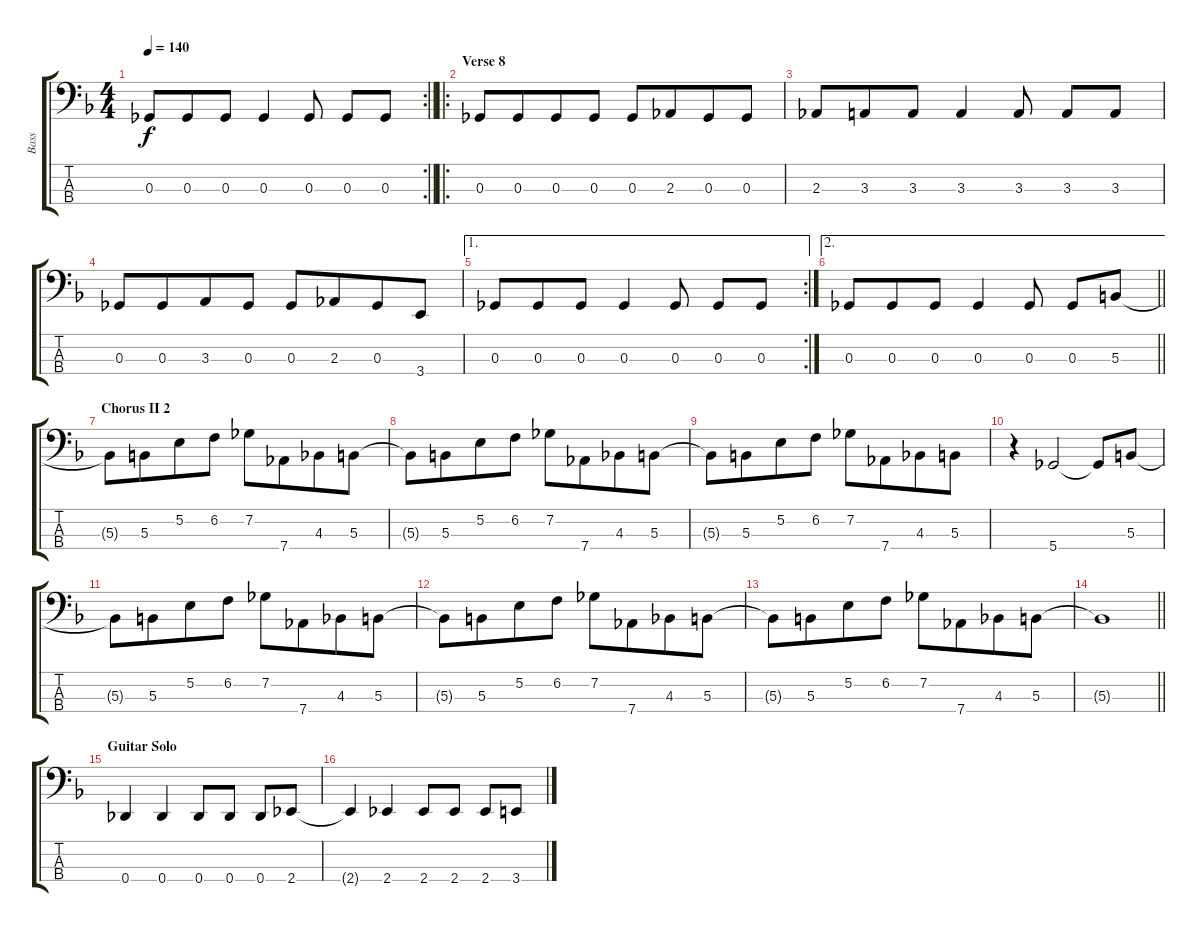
\track ("Bass" "Bass") {instrument electricbassfinger}
\staff {score tabs}
\tuning (E2 B1 Gb1 Db1) {hide}
\rc 2
\ts (4 4)
\tempo 140
\clef f4
\barLineRight lightlight
\ks f
0.3.8{dy f} 0.3.8{beam merge} 0.3.8 0.3.4 0.3.8 0.3.8{beam merge} 0.3.8 |
\ro
\section ("" "Verse 8")
0.3.8 0.3.8{beam merge} 0.3.8 0.3.8 0.3.8 2.3.8{beam merge} 0.3.8 0.3.8 |
2.3.8 3.3.8{beam merge} 3.3.8 3.3.4 3.3.8 3.3.8 3.3.8 |
0.3.8 0.3.8{beam merge} 3.3.8 0.3.8 0.3.8 2.3.8{beam merge} 0.3.8 3.4.8 |
\ae 1
\rc 2
0.3.8 0.3.8{beam merge} 0.3.8 0.3.4 0.3.8 0.3.8{beam merge} 0.3.8 |
\ae 2
\barLineRight lightlight
0.3.8 0.3.8{beam merge} 0.3.8 0.3.4 0.3.8 0.3.8{beam merge} 5.3.8 |
\section ("" "Chorus II 2")
5.3{t}.8 5.3.8{beam merge} 5.2.8 6.2.8 7.2.8 7.4.8{beam merge} 4.3.8 5.3.8 |
5.3{t}.8 5.3.8{beam merge} 5.2.8 6.2.8 7.2.8 7.4.8{beam merge} 4.3.8 5.3.8 |
5.3{t}.8 5.3.8{beam merge} 5.2.8 6.2.8 7.2.8 7.4.8{beam merge} 4.3.8 5.3.8 |
r.4 5.4.2 5.4{t}.8 5.3.8 |
5.3{t}.8 5.3.8{beam merge} 5.2.8 6.2.8 7.2.8 7.4.8{beam merge} 4.3.8 5.3.8 |
5.3{t}.8 5.3.8{beam merge} 5.2.8 6.2.8 7.2.8 7.4.8{beam merge} 4.3.8 5.3.8 |
5.3{t}.8 5.3.8{beam merge} 5.2.8 6.2.8 7.2.8 7.4.8{beam merge} 4.3.8 5.3.8 |
\barLineRight lightlight
5.3{t}.1 |
\section ("" "Guitar Solo")
0.4.4 0.4.4 0.4.8 0.4.8 0.4.8 2.4.8 |
2.4{t}.4 2.4.4 2.4.8 2.4.8 2.4.8 3.4.8
